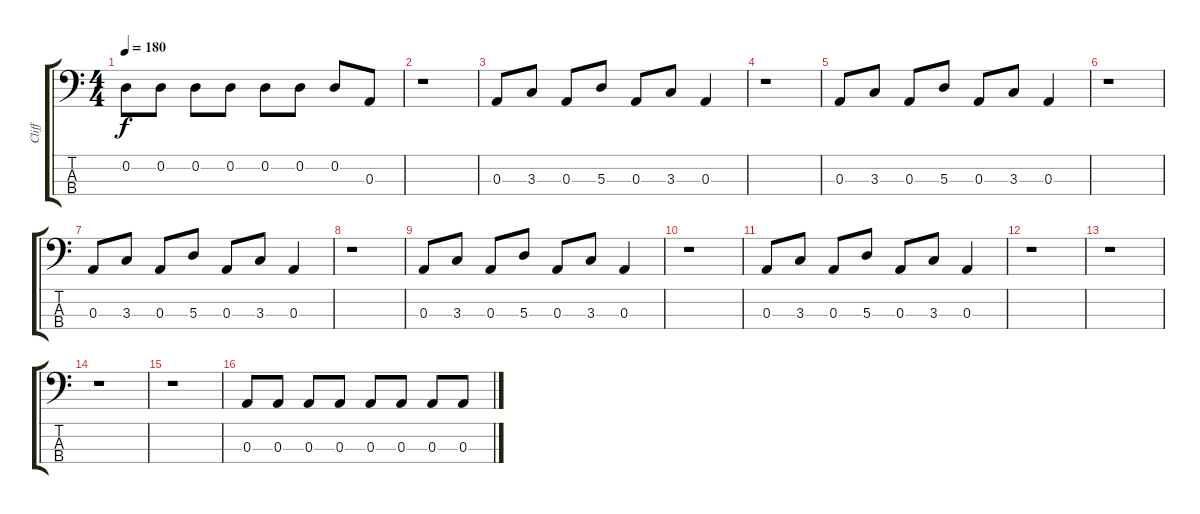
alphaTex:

\track ("Cliff" "Cliff") {instrument electricbasspick}
\staff {score tabs}
\tuning (G2 D2 A1 E1) {hide}
\ts (4 4)
\tempo 180
\clef f4
\ks c
0.2.8{dy f} 0.2.8 0.2.8 0.2.8 0.2.8 0.2.8 0.2.8 0.3.8 |
r.1 |
0.3.8 3.3.8 0.3.8 5.3.8 0.3.8 3.3.8 0.3.4 |
r.1 |
0.3.8 3.3.8 0.3.8 5.3.8 0.3.8 3.3.8 0.3.4 |
r.1 |
0.3.8 3.3.8 0.3.8 5.3.8 0.3.8 3.3.8 0.3.4 |
r.1 |
0.3.8 3.3.8 0.3.8 5.3.8 0.3.8 3.3.8 0.3.4 |
r.1 |
0.3.8 3.3.8 0.3.8 5.3.8 0.3.8 3.3.8 0.3.4 |
r.1 |
r.1 |
r.1 |
r.1 |
0.3.8 0.3.8 0.3.8 0.3.8 0.3.8 0.3.8 0.3.8 0.3.8
